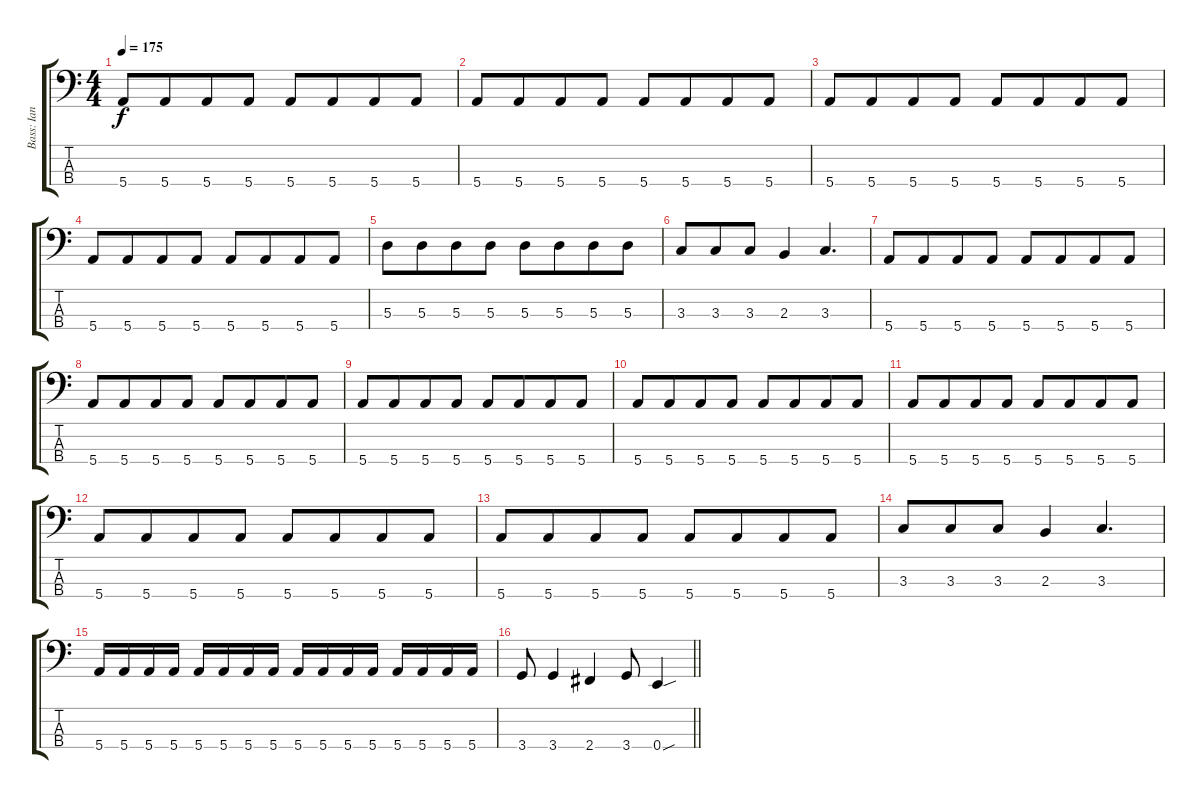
\track ("Bass: Ian" "Bass: Ian") {instrument electricbassfinger}
\staff {score tabs}
\tuning (G2 D2 A1 E1) {hide}
\ts (4 4)
\tempo 175
\clef f4
\ks c
5.4.8{dy f} 5.4.8{beam merge} 5.4.8 5.4.8 5.4.8 5.4.8{beam merge} 5.4.8 5.4.8 |
5.4.8 5.4.8{beam merge} 5.4.8 5.4.8 5.4.8 5.4.8{beam merge} 5.4.8 5.4.8 |
5.4.8 5.4.8{beam merge} 5.4.8 5.4.8 5.4.8 5.4.8{beam merge} 5.4.8 5.4.8 |
5.4.8 5.4.8{beam merge} 5.4.8 5.4.8 5.4.8 5.4.8{beam merge} 5.4.8 5.4.8 |
5.3.8 5.3.8{beam merge} 5.3.8 5.3.8 5.3.8 5.3.8{beam merge} 5.3.8 5.3.8 |
3.3.8 3.3.8{beam merge} 3.3.8 2.3.4 3.3.4{d} |
5.4.8 5.4.8{beam merge} 5.4.8 5.4.8 5.4.8 5.4.8{beam merge} 5.4.8 5.4.8 |
5.4.8 5.4.8{beam merge} 5.4.8 5.4.8 5.4.8 5.4.8{beam merge} 5.4.8 5.4.8 |
5.4.8 5.4.8{beam merge} 5.4.8 5.4.8 5.4.8 5.4.8{beam merge} 5.4.8 5.4.8 |
5.4.8 5.4.8{beam merge} 5.4.8 5.4.8 5.4.8 5.4.8{beam merge} 5.4.8 5.4.8 |
5.4.8 5.4.8{beam merge} 5.4.8 5.4.8 5.4.8 5.4.8{beam merge} 5.4.8 5.4.8 |
5.4.8 5.4.8{beam merge} 5.4.8 5.4.8 5.4.8 5.4.8{beam merge} 5.4.8 5.4.8 |
5.4.8 5.4.8{beam merge} 5.4.8 5.4.8 5.4.8 5.4.8{beam merge} 5.4.8 5.4.8 |
3.3.8 3.3.8{beam merge} 3.3.8 2.3.4 3.3.4{d} |
5.4.16 5.4.16{beam merge} 5.4.16 5.4.16 5.4.16 5.4.16{beam merge} 5.4.16 5.4.16 5.4.16 5.4.16{beam merge} 5.4.16 5.4.16 5.4.16 5.4.16{beam merge} 5.4.16 5.4.16 |
\barLineRight lightlight
3.4.8 3.4.4 2.4.4 3.4.8 0.4{sou}.4
